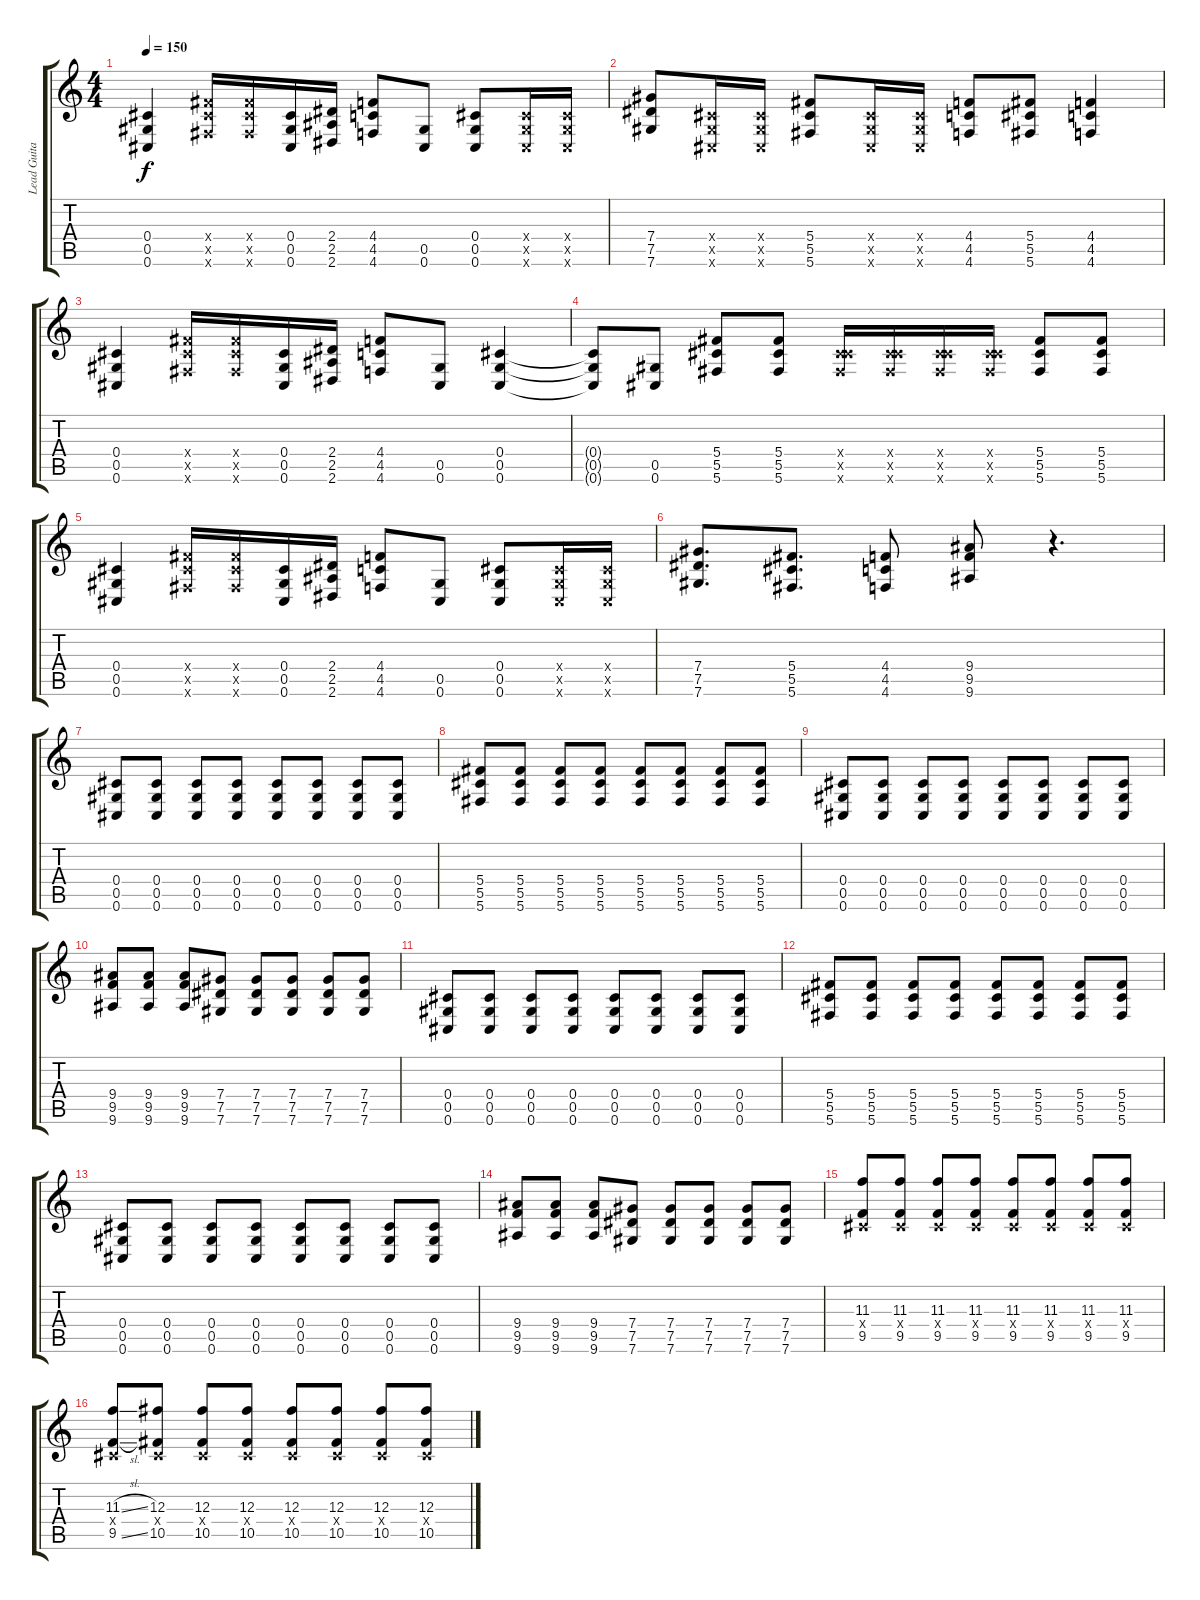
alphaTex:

\track ("Lead Guitar" "Lead Guita") {instrument distortionguitar}
\staff {score tabs}
\tuning (Eb4 Bb3 Gb3 Db3 Ab2 Db2) {hide}
\ts (4 4)
\tempo 150
\clef g2
\ks c
(0.4 0.5 0.6).4{dy f} (5.4{x} 5.5{x} 5.6{x}).16 (5.4{x} 5.5{x} 5.6{x}).16 (0.4 0.5 0.6).16 (2.4 2.5 2.6).16 (4.4 4.5 4.6).8 (0.5 0.6).8 (0.4 0.5 0.6).8 (0.4{x} 0.5{x} 0.6{x}).16 (0.4{x} 0.5{x} 0.6{x}).16 |
(7.4 7.5 7.6).8 (0.4{x} 0.5{x} 0.6{x}).16 (0.4{x} 0.5{x} 0.6{x}).16 (5.4 5.5 5.6).8 (0.4{x} 0.5{x} 0.6{x}).16 (0.4{x} 0.5{x} 0.6{x}).16 (4.4 4.5 4.6).8 (5.4 5.5 5.6).8 (4.4 4.5 4.6).4 |
(0.4 0.5 0.6).4 (5.4{x} 5.5{x} 5.6{x}).16 (5.4{x} 5.5{x} 5.6{x}).16 (0.4 0.5 0.6).16 (2.4 2.5 2.6).16 (4.4 4.5 4.6).8 (0.5 0.6).8 (0.4 0.5 0.6).4 |
(0.4{t} 0.5{t} 0.6{t}).8 (0.5 0.6).8 (5.4 5.5 5.6).8 (5.4 5.5 5.6).8 (0.4{x} 5.5{x} 5.6{x}).16 (0.4{x} 5.5{x} 5.6{x}).16 (0.4{x} 5.5{x} 5.6{x}).16 (0.4{x} 5.5{x} 5.6{x}).16 (5.4 5.5 5.6).8 (5.4 5.5 5.6).8 |
(0.4 0.5 0.6).4 (5.4{x} 5.5{x} 5.6{x}).16 (5.4{x} 5.5{x} 5.6{x}).16 (0.4 0.5 0.6).16 (2.4 2.5 2.6).16 (4.4 4.5 4.6).8 (0.5 0.6).8 (0.4 0.5 0.6).8 (0.4{x} 0.5{x} 0.6{x}).16 (0.4{x} 0.5{x} 0.6{x}).16 |
(7.4 7.5 7.6).8{d} (5.4 5.5 5.6).8{d} (4.4 4.5 4.6).8 (9.4 9.5 9.6).8 r.4{d} |
(0.4 0.5 0.6).8 (0.4 0.5 0.6).8 (0.4 0.5 0.6).8 (0.4 0.5 0.6).8 (0.4 0.5 0.6).8 (0.4 0.5 0.6).8 (0.4 0.5 0.6).8 (0.4 0.5 0.6).8 |
(5.4 5.5 5.6).8 (5.4 5.5 5.6).8 (5.4 5.5 5.6).8 (5.4 5.5 5.6).8 (5.4 5.5 5.6).8 (5.4 5.5 5.6).8 (5.4 5.5 5.6).8 (5.4 5.5 5.6).8 |
(0.4 0.5 0.6).8 (0.4 0.5 0.6).8 (0.4 0.5 0.6).8 (0.4 0.5 0.6).8 (0.4 0.5 0.6).8 (0.4 0.5 0.6).8 (0.4 0.5 0.6).8 (0.4 0.5 0.6).8 |
(9.4 9.5 9.6).8 (9.4 9.5 9.6).8 (9.4 9.5 9.6).8 (7.4 7.5 7.6).8 (7.4 7.5 7.6).8 (7.4 7.5 7.6).8 (7.4 7.5 7.6).8 (7.4 7.5 7.6).8 |
(0.4 0.5 0.6).8 (0.4 0.5 0.6).8 (0.4 0.5 0.6).8 (0.4 0.5 0.6).8 (0.4 0.5 0.6).8 (0.4 0.5 0.6).8 (0.4 0.5 0.6).8 (0.4 0.5 0.6).8 |
(5.4 5.5 5.6).8 (5.4 5.5 5.6).8 (5.4 5.5 5.6).8 (5.4 5.5 5.6).8 (5.4 5.5 5.6).8 (5.4 5.5 5.6).8 (5.4 5.5 5.6).8 (5.4 5.5 5.6).8 |
(0.4 0.5 0.6).8 (0.4 0.5 0.6).8 (0.4 0.5 0.6).8 (0.4 0.5 0.6).8 (0.4 0.5 0.6).8 (0.4 0.5 0.6).8 (0.4 0.5 0.6).8 (0.4 0.5 0.6).8 |
(9.4 9.5 9.6).8 (9.4 9.5 9.6).8 (9.4 9.5 9.6).8 (7.4 7.5 7.6).8 (7.4 7.5 7.6).8 (7.4 7.5 7.6).8 (7.4 7.5 7.6).8 (7.4 7.5 7.6).8 |
(11.3 0.4{x} 9.5).8 (11.3 0.4{x} 9.5).8 (11.3 0.4{x} 9.5).8 (11.3 0.4{x} 9.5).8 (11.3 0.4{x} 9.5).8 (11.3 0.4{x} 9.5).8 (11.3 0.4{x} 9.5).8 (11.3 0.4{x} 9.5).8 |
(11.3{sl} 0.4{x} 9.5{sl}).8 (12.3 0.4{x} 10.5).8 (12.3 0.4{x} 10.5).8 (12.3 0.4{x} 10.5).8 (12.3 0.4{x} 10.5).8 (12.3 0.4{x} 10.5).8 (12.3 0.4{x} 10.5).8 (12.3 0.4{x} 10.5).8
